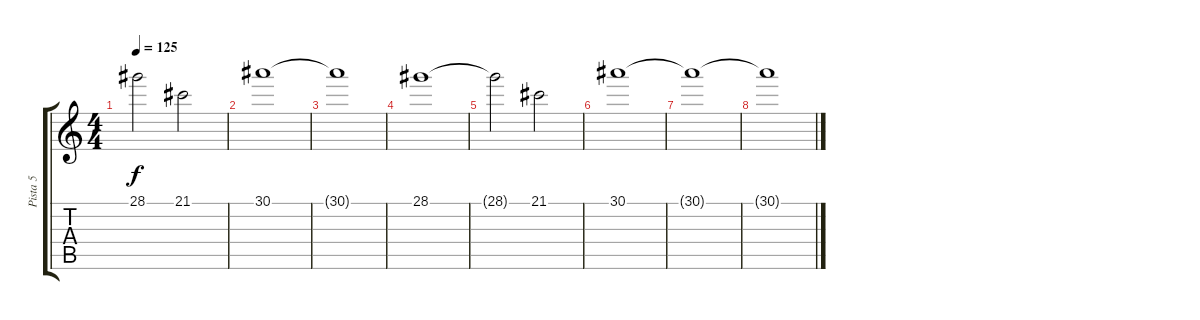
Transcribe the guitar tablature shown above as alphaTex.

\track ("Pista 5" "Pista 5") {instrument stringensemble2}
\staff {score tabs}
\tuning (E4 B3 G3 D3 A2 E2) {hide}
\ts (4 4)
\tempo 125
\clef g2
\ks c
28.1{t}.2{dy f} 21.1.2 |
30.1.1 |
30.1{t}.1 |
28.1.1 |
28.1{t}.2 21.1.2 |
30.1.1 |
30.1{t}.1 |
30.1{t}.1
